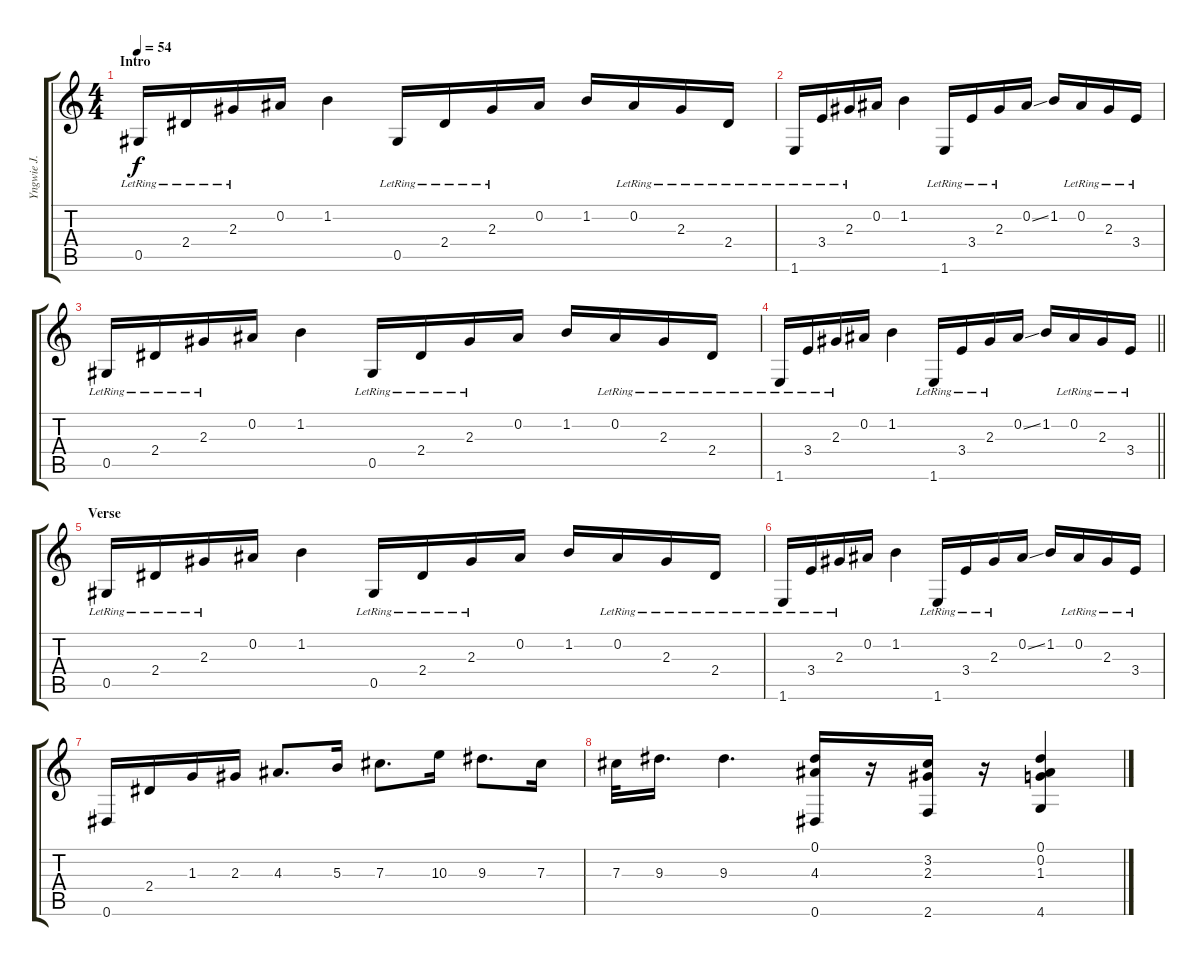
\track ("Yngwie J. Malmsteen" "Yngwie J. ") {instrument acousticguitarsteel}
\staff {score tabs}
\tuning (Eb4 Bb3 Gb3 Db3 Ab2 Eb2) {hide}
\ts (4 4)
\section ("" "Intro")
\tempo 54
\clef g2
\ks c
0.5{lr}.16{dy f instrument acousticguitarsteel} 2.4{lr}.16 2.3{lr}.16 0.2.16 1.2.4 0.5{lr}.16 2.4{lr}.16 2.3{lr}.16 0.2.16 1.2.16 0.2{lr}.16 2.3{lr}.16 2.4{lr}.16 |
1.6{lr}.16 3.4{lr}.16 2.3{lr}.16 0.2.16 1.2.4 1.6{lr}.16 3.4{lr}.16 2.3{lr}.16 0.2{ss}.16 1.2.16 0.2{lr}.16 2.3{lr}.16 3.4{lr}.16 |
0.5{lr}.16 2.4{lr}.16 2.3{lr}.16 0.2.16 1.2.4 0.5{lr}.16 2.4{lr}.16 2.3{lr}.16 0.2.16 1.2.16 0.2{lr}.16 2.3{lr}.16 2.4{lr}.16 |
\barLineRight lightlight
1.6{lr}.16 3.4{lr}.16 2.3{lr}.16 0.2.16 1.2.4 1.6{lr}.16 3.4{lr}.16 2.3{lr}.16 0.2{ss}.16 1.2.16 0.2{lr}.16 2.3{lr}.16 3.4{lr}.16 |
\section ("" "Verse")
0.5{lr}.16 2.4{lr}.16 2.3{lr}.16 0.2.16 1.2.4 0.5{lr}.16 2.4{lr}.16 2.3{lr}.16 0.2.16 1.2.16 0.2{lr}.16 2.3{lr}.16 2.4{lr}.16 |
1.6{lr}.16 3.4{lr}.16 2.3{lr}.16 0.2.16 1.2.4 1.6{lr}.16 3.4{lr}.16 2.3{lr}.16 0.2{ss}.16 1.2.16 0.2{lr}.16 2.3{lr}.16 3.4{lr}.16 |
0.6.16 2.4.16 1.3.16 2.3.16 4.3.8{d} 5.3.16 7.3.8{d} 10.3.16 9.3.8{d} 7.3.16 |
7.3.32 9.3.16{d} 9.3.4{d} (0.1 4.3 0.6).16 r.16 (3.2 2.3 2.6).16 r.16 (0.1 0.2 1.3 4.6).4
